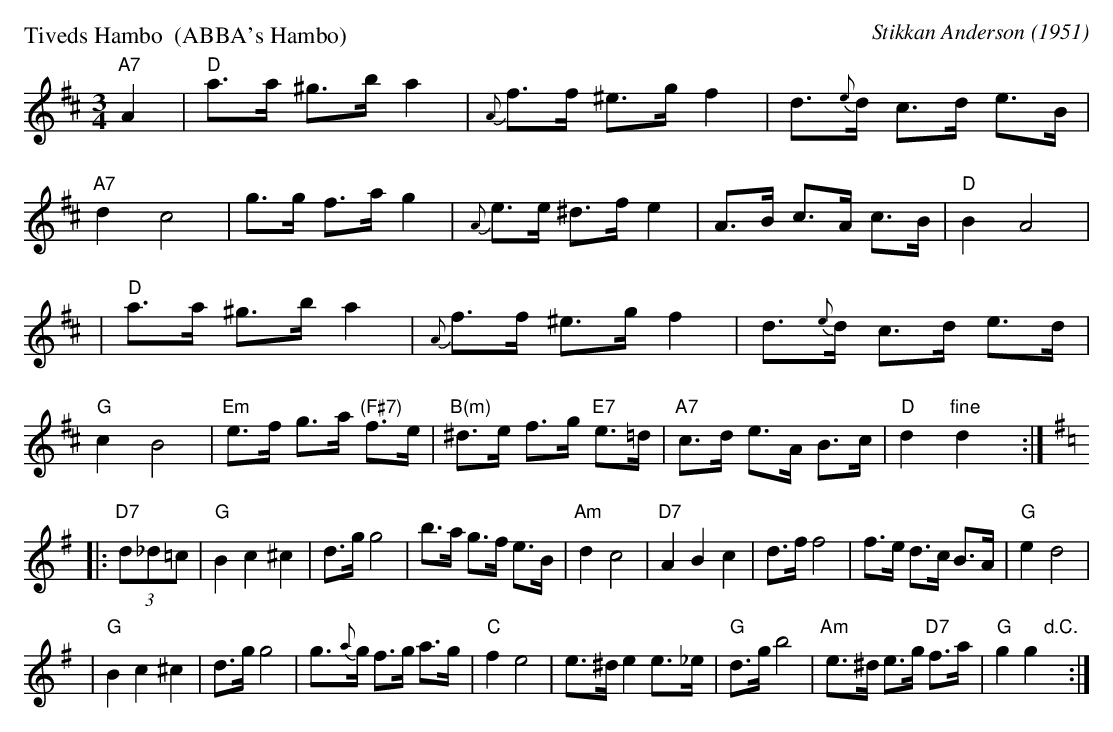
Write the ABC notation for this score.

X:1
P: Tiveds Hambo  (ABBA's Hambo)
C: Stikkan Anderson (1951)
M: 3/4
L: 1/8
K: D
"A7"A2 \
| "D"a>a ^g>b a2 | {A}f>f ^e>g f2 | d>{e}d c>d e>B |"A7"d2 c4 \
| g>g f>a g2 | {A}e>e ^d>f e2 | A>B c>A c>B | "D"B2 A4 |
| "D"a>a ^g>b a2 | {A}f>f ^e>g f2 | d>{e}d c>d e>d | "G"c2 B4 \
| "Em"e>f g>a "(F#7)"f>e | "B(m)"^d>e f>g "E7"e>=d | "A7"c>d e>A B>c | "D"d2 "fine"d2 y:|[K:=c]
K: G
|: "D7"(3d_d=c \
| "G"B2 c2 ^c2 | d>g g4 | b>a g>f e>B |"Am"d2 c4 \
| "D7"A2 B2 c2 | d>f f4 | f>e d>c B>A | "G"e2 d4 |
| "G"B2 c2 ^c2 | d>g g4 | g>{a}g f>g a>g | "C"f2 e4 \
| e>^d e2 e>_e | "G"d>g b4 | "Am"e>^d e>g "D7"f>a | "G"g2 g2 "d.C."y:|
